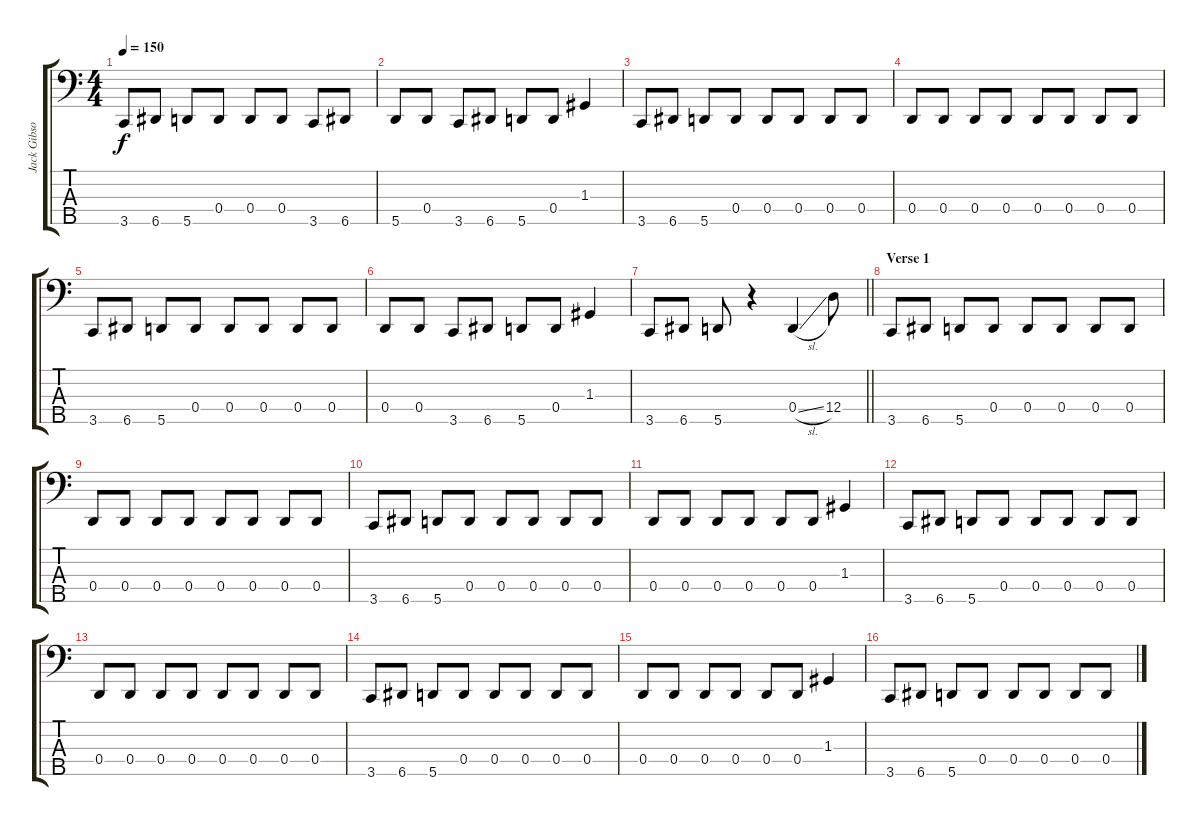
\track ("Jack Gibson" "Jack Gibso") {instrument electricbassfinger}
\staff {score tabs}
\tuning (F2 C2 G1 D1 A0) {hide}
\ts (4 4)
\tempo 150
\clef f4
\ks c
3.5.8{dy f} 6.5.8 5.5.8 0.4.8 0.4.8 0.4.8 3.5.8 6.5.8 |
5.5.8 0.4.8 3.5.8 6.5.8 5.5.8 0.4.8 1.3.4 |
3.5.8 6.5.8 5.5.8 0.4.8 0.4.8 0.4.8 0.4.8 0.4.8 |
0.4.8 0.4.8 0.4.8 0.4.8 0.4.8 0.4.8 0.4.8 0.4.8 |
3.5.8 6.5.8 5.5.8 0.4.8 0.4.8 0.4.8 0.4.8 0.4.8 |
0.4.8 0.4.8 3.5.8 6.5.8 5.5.8 0.4.8 1.3.4 |
\barLineRight lightlight
3.5.8 6.5.8 5.5.8 r.4 0.4{sl}.4 12.4.8 |
\section ("" "Verse 1")
3.5.8 6.5.8 5.5.8 0.4.8 0.4.8 0.4.8 0.4.8 0.4.8 |
0.4.8 0.4.8 0.4.8 0.4.8 0.4.8 0.4.8 0.4.8 0.4.8 |
3.5.8 6.5.8 5.5.8 0.4.8 0.4.8 0.4.8 0.4.8 0.4.8 |
0.4.8 0.4.8 0.4.8 0.4.8 0.4.8 0.4.8 1.3.4 |
3.5.8 6.5.8 5.5.8 0.4.8 0.4.8 0.4.8 0.4.8 0.4.8 |
0.4.8 0.4.8 0.4.8 0.4.8 0.4.8 0.4.8 0.4.8 0.4.8 |
3.5.8 6.5.8 5.5.8 0.4.8 0.4.8 0.4.8 0.4.8 0.4.8 |
0.4.8 0.4.8 0.4.8 0.4.8 0.4.8 0.4.8 1.3.4 |
3.5.8 6.5.8 5.5.8 0.4.8 0.4.8 0.4.8 0.4.8 0.4.8
